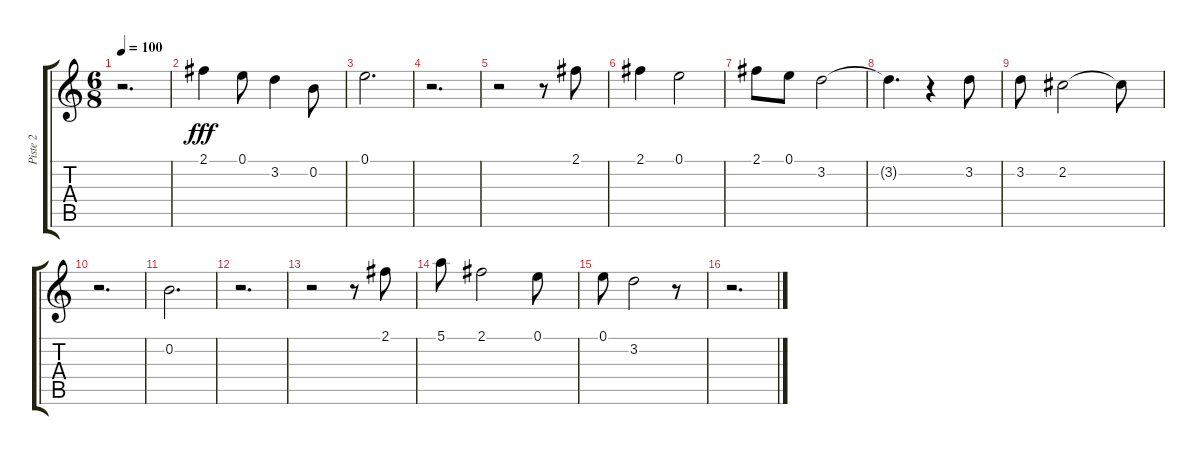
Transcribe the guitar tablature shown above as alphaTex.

\track ("Piste 2" "Piste 2") {instrument acousticguitarnylon}
\staff {score tabs}
\tuning (E4 B3 G3 D3 A2 E2) {hide}
\ts (6 8)
\tempo 100
\clef g2
\ks c
r.2{d dy fff} |
2.1.4 0.1.8 3.2.4 0.2.8 |
0.1.2{d} |
r.2{d} |
r.2 r.8 2.1.8 |
2.1.4 0.1.2 |
2.1.8 0.1.8 3.2.2 |
3.2{t}.4{d} r.4 3.2.8 |
3.2.8 2.2.2 2.2{t}.8 |
r.2{d} |
0.2.2{d} |
r.2{d} |
r.2 r.8 2.1.8 |
5.1.8 2.1.2 0.1.8 |
0.1.8 3.2.2 r.8 |
r.2{d}
